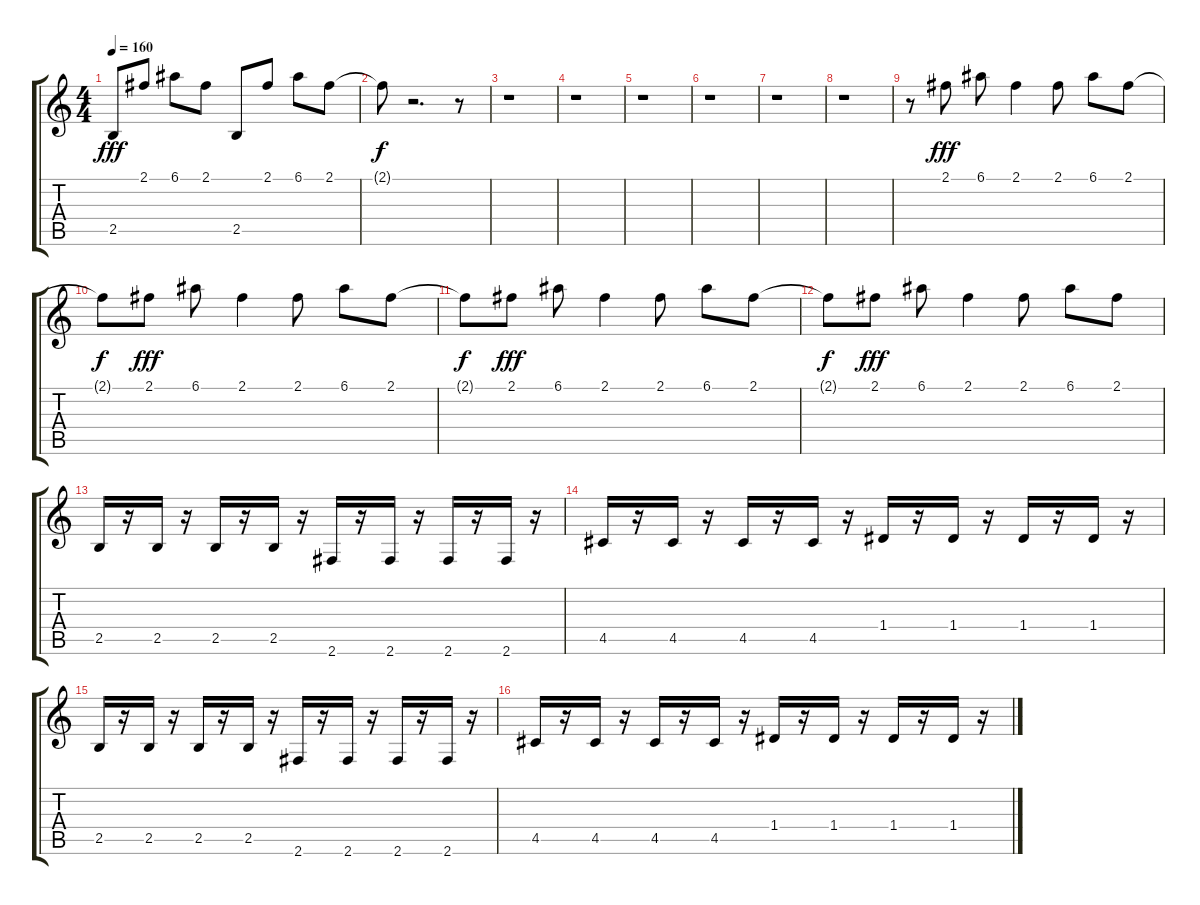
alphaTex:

\track "" {instrument overdrivenguitar}
\staff {score tabs}
\tuning (E4 B3 G3 D3 A2 E2) {hide}
\ts (4 4)
\tempo 160
\clef g2
\ks c
2.5.8{dy fff} 2.1.8 6.1.8 2.1.8 2.5.8 2.1.8 6.1.8 2.1.8 |
2.1{t}.8{dy f} r.2{d} r.8 |
r.1 |
r.1 |
r.1 |
r.1 |
r.1 |
r.1 |
r.8 2.1.8{dy fff} 6.1.8 2.1.4 2.1.8 6.1.8 2.1.8 |
2.1{t}.8{dy f} 2.1.8{dy fff} 6.1.8 2.1.4 2.1.8 6.1.8 2.1.8 |
2.1{t}.8{dy f} 2.1.8{dy fff} 6.1.8 2.1.4 2.1.8 6.1.8 2.1.8 |
2.1{t}.8{dy f} 2.1.8{dy fff} 6.1.8 2.1.4 2.1.8 6.1.8 2.1.8 |
2.5.16 r.16 2.5.16 r.16 2.5.16 r.16 2.5.16 r.16 2.6.16 r.16 2.6.16 r.16 2.6.16 r.16 2.6.16 r.16 |
4.5.16 r.16 4.5.16 r.16 4.5.16 r.16 4.5.16 r.16 1.4.16 r.16 1.4.16 r.16 1.4.16 r.16 1.4.16 r.16 |
2.5.16 r.16 2.5.16 r.16 2.5.16 r.16 2.5.16 r.16 2.6.16 r.16 2.6.16 r.16 2.6.16 r.16 2.6.16 r.16 |
4.5.16 r.16 4.5.16 r.16 4.5.16 r.16 4.5.16 r.16 1.4.16 r.16 1.4.16 r.16 1.4.16 r.16 1.4.16 r.16
